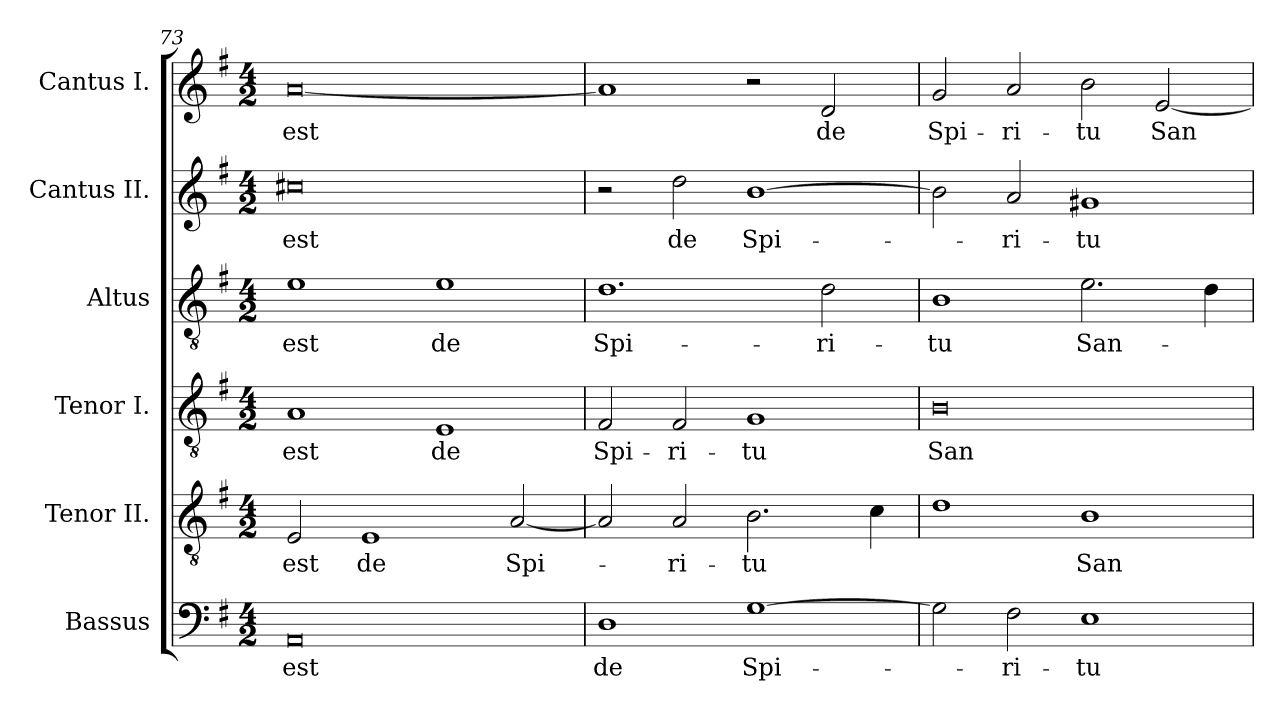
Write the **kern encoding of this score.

**kern	**text	**kern	**text	**kern	**text	**kern	**text	**kern	**text	**kern	**text
*part6	*part6	*part5	*part5	*part4	*part4	*part3	*part3	*part2	*part2	*part1	*part1
*staff6	*staff6	*staff5	*staff5	*staff4	*staff4	*staff3	*staff3	*staff2	*staff2	*staff1	*staff1
*I"Bassus	*	*I"Tenor II.	*	*I"Tenor I.	*	*I"Altus	*	*I"Cantus II.	*	*I"Cantus I.	*
*I'B.	*	*I'T. II.	*	*I'T. I.	*	*I'A.	*	*I'C. II	*	*I'C. I	*
*clefF4	*	*clefGv2	*	*clefGv2	*	*clefGv2	*	*clefG2	*	*clefG2	*
*	*	*ITrd7c12	*	*ITrd7c12	*	*ITrd7c12	*	*	*	*	*
*k[f#]	*	*k[f#]	*	*k[f#]	*	*k[f#]	*	*k[f#]	*	*k[f#]	*
*G:	*	*G:	*	*G:	*	*G:	*	*G:	*	*G:	*
*M4/2	*	*M4/2	*	*M4/2	*	*M4/2	*	*M4/2	*	*M4/2	*
=73	=73	=73	=73	=73	=73	=73	=73	=73	=73	=73	=73
!	!LO:LY:b:color=#000000	!	!	!	!	!	!	!	!	!	!
!	!	!	!LO:LY:b:color=#000000	!	!	!	!	!	!	!	!
!	!	!	!	!	!LO:LY:b:color=#000000	!	!	!	!	!	!
!	!	!	!	!	!	!	!LO:LY:b:color=#000000	!	!	!	!
!	!	!	!	!	!	!	!	!	!LO:LY:b:color=#000000	!	!
!	!	!	!	!	!	!	!	!	!	!	!LO:LY:b:color=#000000
0AAi	est	2EEi/	est	1AAi	est	1Ei	est	0cc#Xi	est	[0ai	est
!	!	!	!LO:LY:b:color=#000000	!	!	!	!	!	!	!	!
.	.	1EEi	de	.	.	.	.	.	.	.	.
!	!	!	!	!	!LO:LY:b:color=#000000	!	!	!	!	!	!
!	!	!	!	!	!	!	!LO:LY:b:color=#000000	!	!	!	!
.	.	.	.	1EEi	de	1Ei	de	.	.	.	.
!	!	!	!LO:LY:b:color=#000000	!	!	!	!	!	!	!	!
.	.	[2AAi/	Spi-	.	.	.	.	.	.	.	.
!!LO:PB:g=z
=74	=74	=74	=74	=74	=74	=74	=74	=74	=74	=74	=74
!	!LO:LY:b:color=#000000	!	!	!	!	!	!	!	!	!	!
!	!	!	!	!	!LO:LY:b:color=#000000	!	!	!	!	!	!
!	!	!	!	!	!	!	!LO:LY:b:color=#000000	!	!	!	!
1Di	de	2AAi/]	.	2FF#i/	Spi-	1.Di	Spi-	2r	.	1ai]	.
!	!	!	!LO:LY:b:color=#000000	!	!	!	!	!	!	!	!
!	!	!	!	!	!LO:LY:b:color=#000000	!	!	!	!	!	!
!	!	!	!	!	!	!	!	!	!LO:LY:b:color=#000000	!	!
.	.	2AAi/	-ri-	2FF#i/	-ri-	.	.	2ddi\	de	.	.
!	!LO:LY:b:color=#000000	!	!	!	!	!	!	!	!	!	!
!	!	!	!LO:LY:b:color=#000000	!	!	!	!	!	!	!	!
!	!	!	!	!	!LO:LY:b:color=#000000	!	!	!	!	!	!
!	!	!	!	!	!	!	!	!	!LO:LY:b:color=#000000	!	!
[1Gi	Spi-	2.BBi\	-tu	1GGi	-tu	.	.	[1bi	Spi-	2r	.
!	!	!	!	!	!	!	!LO:LY:b:color=#000000	!	!	!	!
!	!	!	!	!	!	!	!	!	!	!	!LO:LY:b:color=#000000
.	.	.	.	.	.	2Di\	-ri-	.	.	2di/	de
.	.	4Ci\	.	.	.	.	.	.	.	.	.
=75	=75	=75	=75	=75	=75	=75	=75	=75	=75	=75	=75
!	!	!	!	!	!LO:LY:b:color=#000000	!	!	!	!	!	!
!	!	!	!	!	!	!	!LO:LY:b:color=#000000	!	!	!	!
!	!	!	!	!	!	!	!	!	!	!	!LO:LY:b:color=#000000
2Gi\]	.	1Di	.	0BBi	San-	1BBi	-tu	2bi\]	.	2gi/	Spi-
!	!LO:LY:b:color=#000000	!	!	!	!	!	!	!	!	!	!
!	!	!	!	!	!	!	!	!	!LO:LY:b:color=#000000	!	!
!	!	!	!	!	!	!	!	!	!	!	!LO:LY:b:color=#000000
2F#i\	-ri-	.	.	.	.	.	.	2ai/	-ri-	2ai/	-ri-
!	!LO:LY:b:color=#000000	!	!	!	!	!	!	!	!	!	!
!	!	!	!LO:LY:b:color=#000000	!	!	!	!	!	!	!	!
!	!	!	!	!	!	!	!LO:LY:b:color=#000000	!	!	!	!
!	!	!	!	!	!	!	!	!	!LO:LY:b:color=#000000	!	!
!	!	!	!	!	!	!	!	!	!	!	!LO:LY:b:color=#000000
1Ei	-tu	1BBi	San-	.	.	2.Ei\	San-	1g#Xi	-tu	2bi\	-tu
!	!	!	!	!	!	!	!	!	!	!	!LO:LY:b:color=#000000
.	.	.	.	.	.	.	.	.	.	[2ei/	San-
.	.	.	.	.	.	4Di\	.	.	.	.	.
=	=	=	=	=	=	=	=	=	=	=	=
*-	*-	*-	*-	*-	*-	*-	*-	*-	*-	*-	*-
